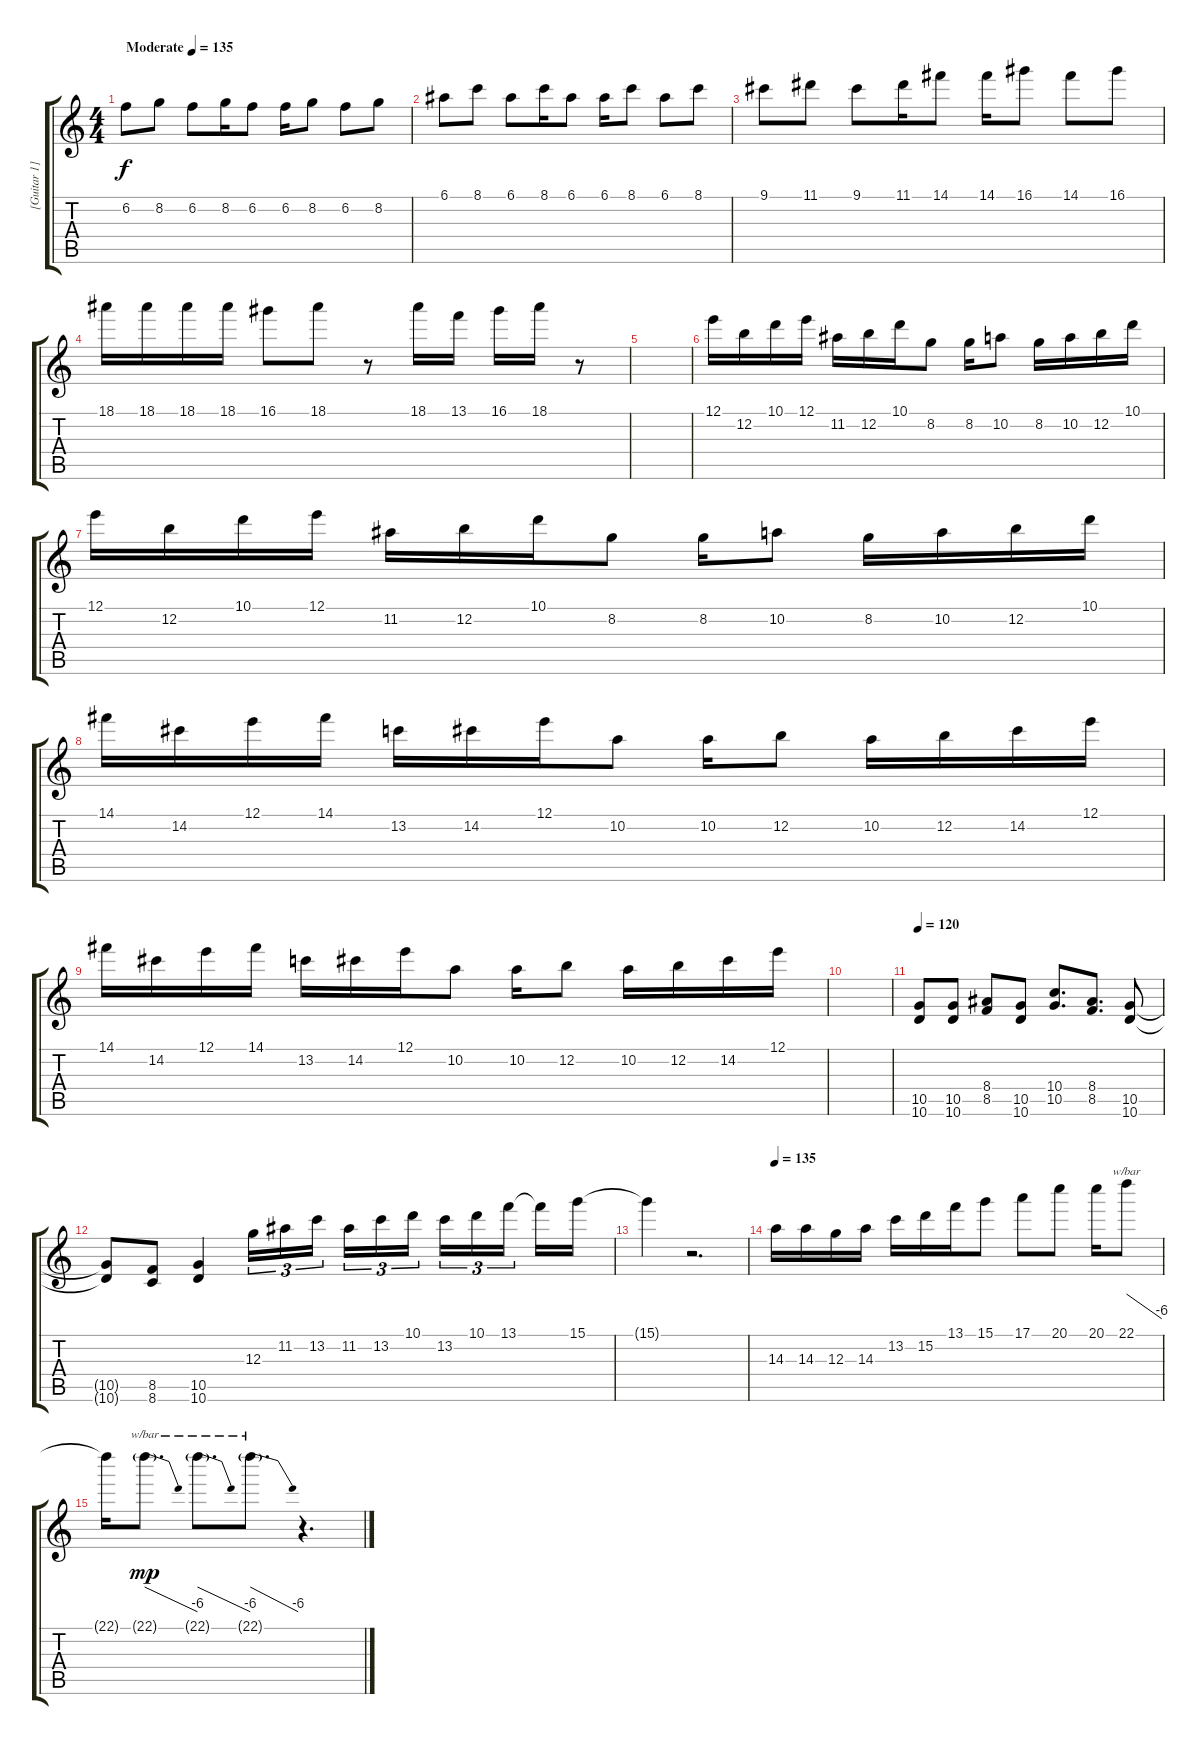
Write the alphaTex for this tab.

\track ("[Guitar 1]" "[Guitar 1]") {instrument distortionguitar}
\staff {score tabs}
\tuning (E4 B3 G3 D3 A2 E2) {hide}
\ts (4 4)
\tempo (135 "Moderate")
\clef g2
\ks c
6.2.8{dy f instrument distortionguitar} 8.2.8 6.2.8 8.2.16 6.2.8 6.2.16 8.2.8 6.2.8 8.2.8 |
6.1.8 8.1.8 6.1.8 8.1.16 6.1.8 6.1.16 8.1.8 6.1.8 8.1.8 |
9.1.8 11.1.8 9.1.8 11.1.16 14.1.8 14.1.16 16.1.8 14.1.8 16.1.8 |
18.1.16 18.1.16 18.1.16 18.1.16 16.1.8 18.1.8 r.8 18.1.16 13.1.16 16.1.16 18.1.16 r.8 |
|
12.1.16 12.2.16 10.1.16 12.1.16 11.2.16 12.2.16 10.1.16 8.2.8 8.2.16 10.2.8 8.2.16 10.2.16 12.2.16 10.1.16 |
12.1.16 12.2.16 10.1.16 12.1.16 11.2.16 12.2.16 10.1.16 8.2.8 8.2.16 10.2.8 8.2.16 10.2.16 12.2.16 10.1.16 |
14.1.16 14.2.16 12.1.16 14.1.16 13.2.16 14.2.16 12.1.16 10.2.8 10.2.16 12.2.8 10.2.16 12.2.16 14.2.16 12.1.16 |
14.1.16 14.2.16 12.1.16 14.1.16 13.2.16 14.2.16 12.1.16 10.2.8 10.2.16 12.2.8 10.2.16 12.2.16 14.2.16 12.1.16 |
|
\tempo 120
(10.5 10.6).8 (10.5 10.6).8 (8.4 8.5).8 (10.5 10.6).8 (10.4 10.5).8{d} (8.4 8.5).8{d} (10.5 10.6).8 |
(10.5{t} 10.6{t}).8 (8.5 8.6).8 (10.5 10.6).4 12.3.16{tu (3 2)} 11.2.16{tu (3 2)} 13.2.16{tu (3 2) beam splitsecondary} 11.2.16{tu (3 2)} 13.2.16{tu (3 2)} 10.1.16{tu (3 2)} 13.2.16{tu (3 2)} 10.1.16{tu (3 2)} 13.1.16{tu (3 2) beam splitsecondary} 13.1{t}.16 15.1.16 |
15.1{t}.4 r.2{d} |
\tempo 135
14.3.16 14.3.16 12.3.16 14.3.16 13.2.16 15.2.16 13.1.16 15.1.8 17.1.8 20.1.8 20.1.16 22.1.8{tbe (dive default 0 0 60 -24)} |
22.1{t}.16 22.1{g}.8{d tbe (dive default 0 0 60 -24) dy mp} 22.1{g}.8{d tbe (dive default 0 0 60 -24)} 22.1{g}.8{d tbe (dive default 0 0 60 -24)} r.4{d}
